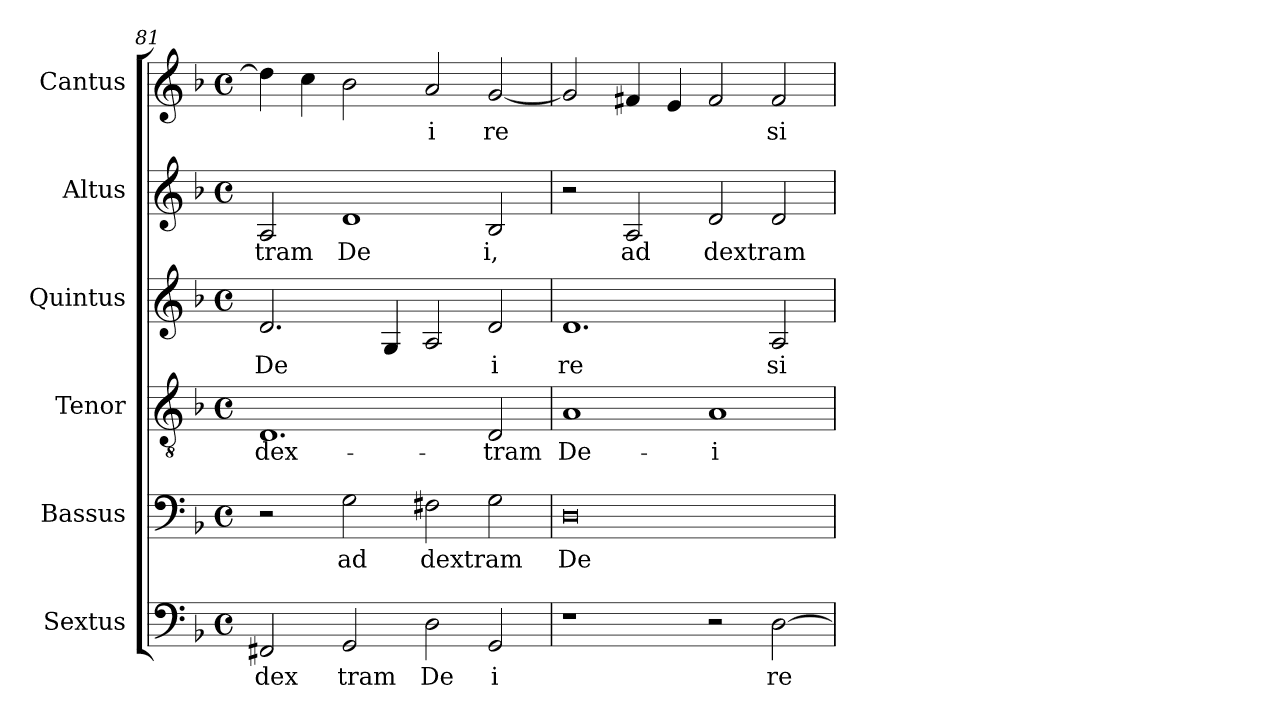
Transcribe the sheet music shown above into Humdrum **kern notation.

**kern	**text	**kern	**text	**kern	**text	**kern	**text	**kern	**text	**kern	**text
*part6	*part6	*part5	*part5	*part4	*part4	*part3	*part3	*part2	*part2	*part1	*part1
*staff6	*staff6	*staff5	*staff5	*staff4	*staff4	*staff3	*staff3	*staff2	*staff2	*staff1	*staff1
*I"Sextus	*	*I"Bassus	*	*I"Tenor	*	*I"Quintus	*	*I"Altus	*	*I"Cantus	*
*I'Sextus	*	*I'Bassus	*	*I'Tenor	*	*I'Quintus	*	*I'Altus	*	*I'Cantus	*
*clefF4	*	*clefF4	*	*clefGv2	*	*clefG2	*	*clefG2	*	*clefG2	*
*k[b-]	*	*k[b-]	*	*k[b-]	*	*k[b-]	*	*k[b-]	*	*k[b-]	*
*F:	*	*F:	*	*F:	*	*F:	*	*F:	*	*F:	*
*M4/4	*	*M4/4	*	*M4/4	*	*M4/4	*	*M4/4	*	*M4/4	*
*met(c)	*	*met(c)	*	*met(c)	*	*met(c)	*	*met(c)	*	*met(c)	*
=81	=81	=81	=81	=81	=81	=81	=81	=81	=81	=81	=81
!	!LO:LY:b:cj	!	!	!	!LO:LY:b:cj	!	!LO:LY:b	!	!LO:LY:b:cj	!	!
2FF#X/	dex	2r	.	1.D	dex-	2.d/	De	2A/	tram	4dd\]	.
.	.	.	.	.	.	.	.	.	.	4cc\	.
!	!LO:LY:b:cj	!	!LO:LY:b:cj	!	!	!	!	!	!LO:LY:b:cj	!	!
2GG/	tram	2G\	ad	.	.	.	.	1d	De	2b-\	.
.	.	.	.	.	.	4G/	.	.	.	.	.
!	!LO:LY:b:cj	!	!LO:LY:b	!	!	!	!	!	!	!	!LO:LY:b:cj
2D\	De	2F#X\	dextram	.	.	2A/	.	.	.	2a/	i
!	!LO:LY:b:cj	!	!	!	!LO:LY:b:cj	!	!LO:LY:b:cj	!	!LO:LY:b:cj	!	!LO:LY:b:cj
2GG/	i	2G\	.	2D/	-tram	2d/	i	2B-/	i,	[<2g/	re
=82	=82	=82	=82	=82	=82	=82	=82	=82	=82	=82	=82
!	!	!	!LO:LY:b:cj	!	!LO:LY:b:cj	!	!LO:LY:b:cj	!	!	!	!
1r	.	0D	De	1A	De-	1.d	re	2r	.	2g/]	.
!	!	!	!	!	!	!	!	!	!LO:LY:b:cj	!	!
.	.	.	.	.	.	.	.	2A/	ad	4f#X/	.
.	.	.	.	.	.	.	.	.	.	4e/	.
!	!	!	!	!	!LO:LY:b:cj	!	!	!	!LO:LY:b	!	!
2r	.	.	.	1A	-i	.	.	2d/	dextram	2f#/	.
!	!LO:LY:b:cj	!	!	!	!	!	!LO:LY:b:cj	!	!	!	!LO:LY:b:cj
[>2D\	re	.	.	.	.	2A/	si	2d/	.	2f#/	si
=	=	=	=	=	=	=	=	=	=	=	=
*-	*-	*-	*-	*-	*-	*-	*-	*-	*-	*-	*-
